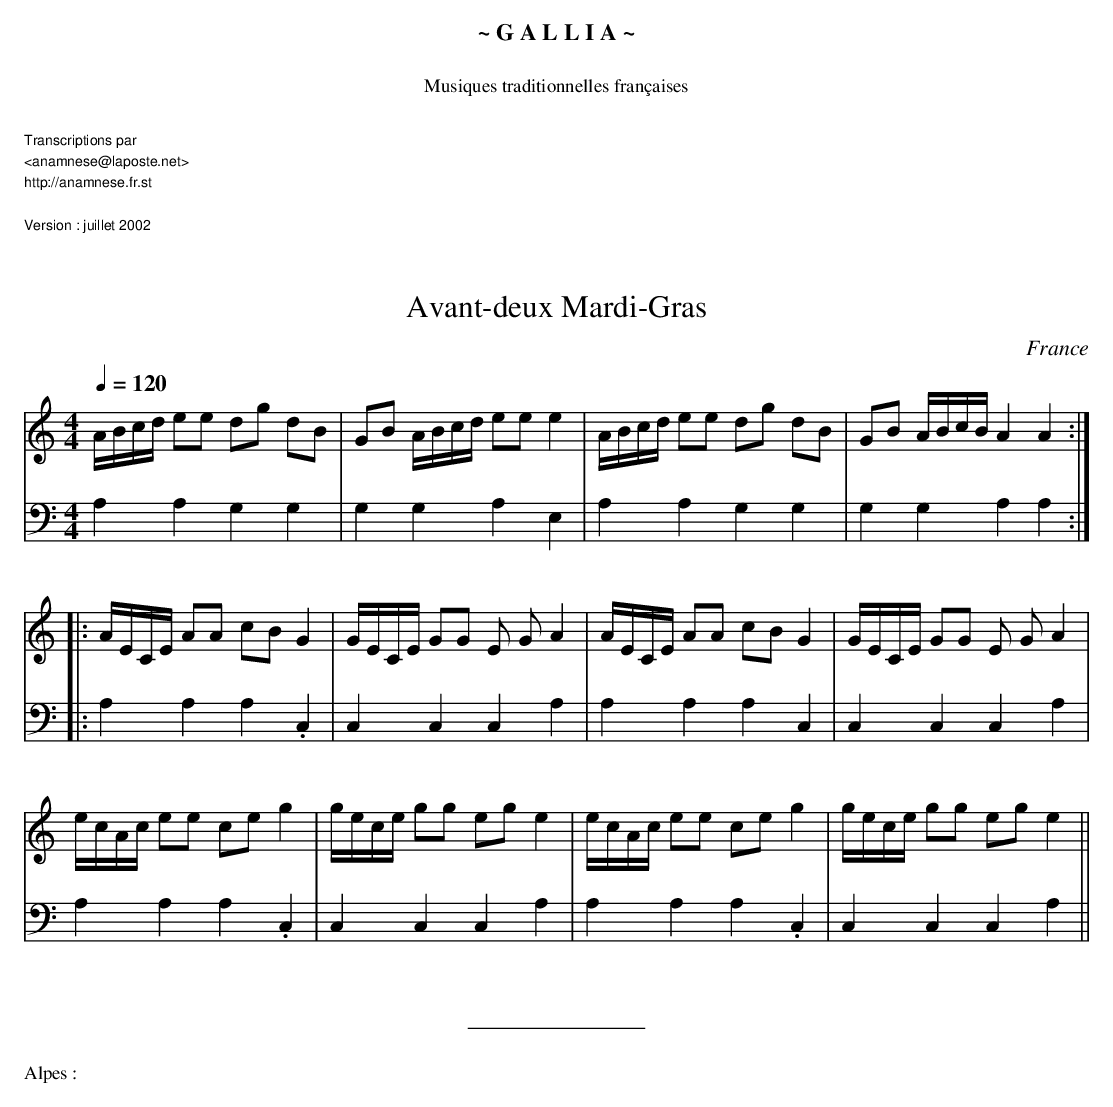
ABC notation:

X:1
T:Avant-deux Mardi-Gras
O:France
M:4/4
L:1/8
Q:1/4=120
K:C
V:1
A/B/c/d/ ee dg dB | GB A/B/c/d/ ee e2 | A/B/c/d/ ee dg dB | GB A/B/c/B/A2 A2 :||:
A/E/C/E/ AA cB G2 | G/E/C/E/ GG E G A2 | A/E/C/E/ AA cB G2 |  G/E/C/E/ GG E G A2 |
e/c/A/c/ ee ce g2 | g/e/c/e/ gg eg e2 | e/c/A/c/ ee ce g2 | g/e/c/e/ gg eg e2 ||
V:2
A,2 A,2 G,2 G,2 | G,2 G,2 A,2 E,2 | A,2 A,2 G,2 G,2 |G,2 G,2 A,2 A,2 :||:
A,2 A,2 A,2 .C,2 | C,2 C,2 C,2 A,2 | A,2 A,2 A,2 C,2 | C,2 C,2 C,2 A,2 |
A,2 A,2 A,2 .C,2 | C,2 C,2 C,2 A,2 | A,2 A,2 A,2 .C,2 | C,2 C,2 C,2 A,2 ||
